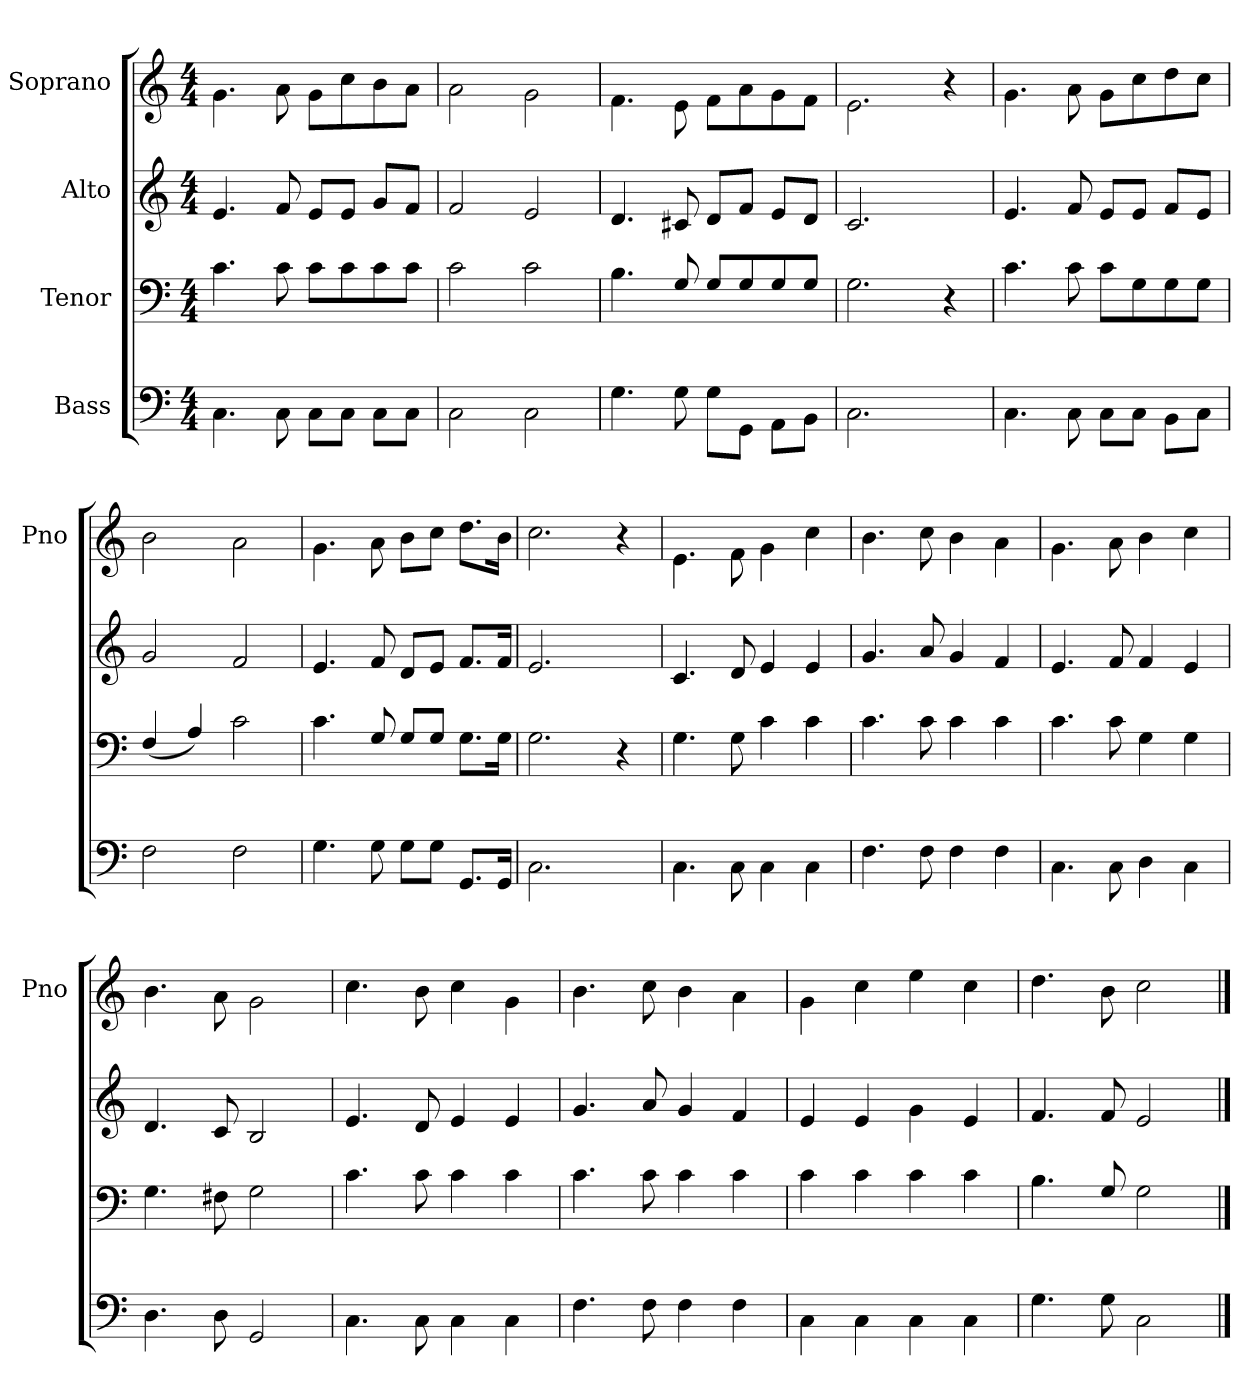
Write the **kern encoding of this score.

**kern	**kern	**kern	**kern
*part4	*part3	*part2	*part1
*staff4	*staff3	*staff2	*staff1
*I"Bass	*I"Tenor	*I"Alto	*I"Soprano
*	*	*	*I'Pno
*clefF4	*clefF4	*clefG2	*clefG2
*k[]	*k[]	*k[]	*k[]
*M4/4	*M4/4	*M4/4	*M4/4
=	=	=	=
4.C\	4.c\	4.e/	4.g\
8C\	8c\	8f/	8a\
8C\L	8c\L	8e/L	8g\L
8C\J	8c\	8e/J	8cc\
8C\L	8c\	8g/L	8b\
8C\J	8c\J	8f/J	8a\J
=	=	=	=
2C\	2c\	2f/	2a\
2C\	2c\	2e/	2g\
=	=	=	=
4.G\	4.B\	4.d/	4.f\
8G\	8G/	8c#X/	8e\
8G\L	8G/L	8d/L	8f\L
8GG\J	8G/	8f/J	8a\
8AA\L	8G/	8e/L	8g\
8BB\J	8G/J	8d/J	8f\J
=	=	=	=
2.C\	2.G\	2.c/	2.e\
4ryy	4r	4ryy	4r
=	=	=	=
4.C\	4.c\	4.e/	4.g\
8C\	8c\	8f/	8a\
8C\L	8c\L	8e/L	8g\L
8C\J	8G\	8e/J	8cc\
8BB\L	8G\	8f/L	8dd\
8C\J	8G\J	8e/J	8cc\J
=	=	=	=
2F\	(>4F/	2g/	2b\
.	4A/)	.	.
2F\	2c\	2f/	2a\
=	=	=	=
4.G\	4.c\	4.e/	4.g\
8G\	8G/	8f/	8a\
8G\L	8G/L	8d/L	8b\L
8G\J	8G/J	8e/J	8cc\J
8.GG/L	8.G\L	8.f/L	8.dd\L
16GG/Jk	16G\Jk	16f/Jk	16b\Jk
=	=	=	=
2.C\	2.G\	2.e/	2.cc\
4ryy	4r	4ryy	4r
=	=	=	=
4.C\	4.G\	4.c/	4.e\
8C\	8G\	8d/	8f\
4C\	4c\	4e/	4g\
4C\	4c\	4e/	4cc\
=	=	=	=
4.F\	4.c\	4.g/	4.b\
8F\	8c\	8a/	8cc\
4F\	4c\	4g/	4b\
4F\	4c\	4f/	4a\
=	=	=	=
4.C\	4.c\	4.e/	4.g\
8C\	8c\	8f/	8a\
4D\	4G\	4f/	4b\
4C\	4G\	4e/	4cc\
=	=	=	=
4.D\	4.G\	4.d/	4.b\
8D\	8F#X\	8c/	8a\
2GG/	2G\	2B/	2g\
=	=	=	=
4.C\	4.c\	4.e/	4.cc\
8C\	8c\	8d/	8b\
4C\	4c\	4e/	4cc\
4C\	4c\	4e/	4g\
=	=	=	=
4.F\	4.c\	4.g/	4.b\
8F\	8c\	8a/	8cc\
4F\	4c\	4g/	4b\
4F\	4c\	4f/	4a\
=	=	=	=
4C\	4c\	4e/	4g\
4C\	4c\	4e/	4cc\
4C\	4c\	4g\	4ee\
4C\	4c\	4e/	4cc\
=	=	=	=
4.G\	4.B\	4.f/	4.dd\
8G\	8G/	8f/	8b\
2C\	2G\	2e/	2cc\
==	==	==	==
*-	*-	*-	*-
